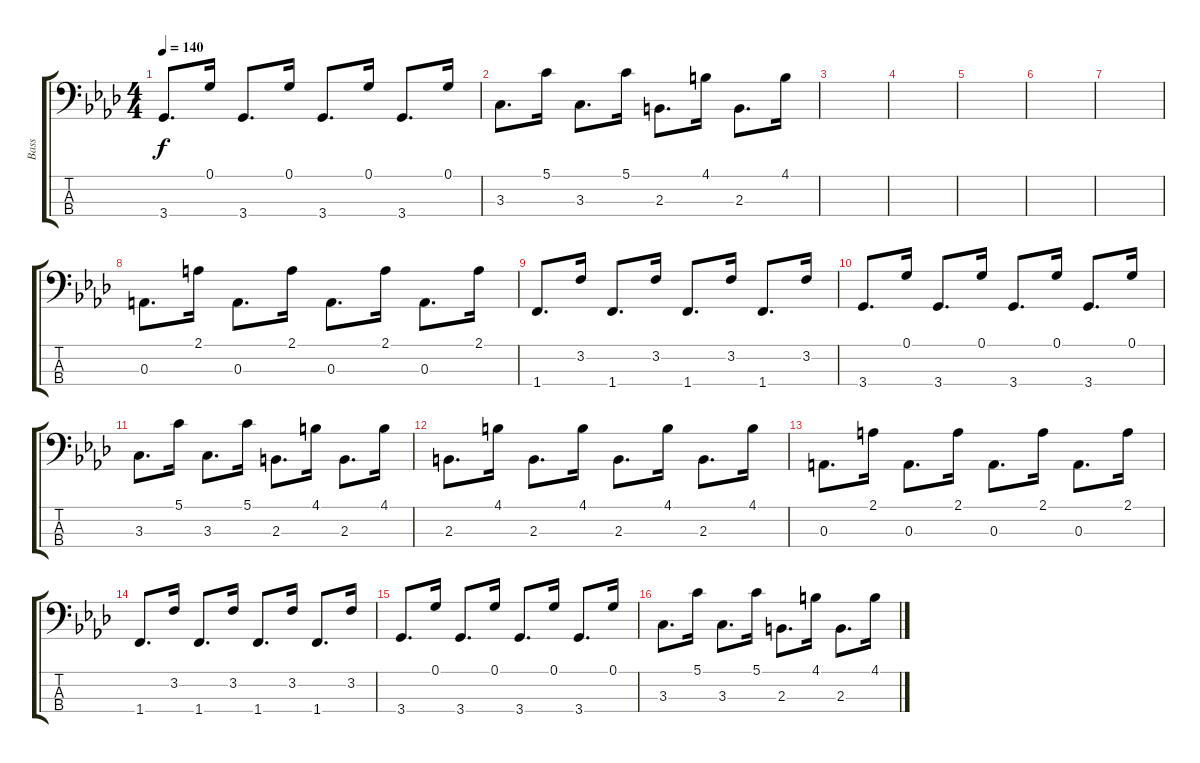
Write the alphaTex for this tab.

\track ("Bass" "Bass") {instrument electricbassfinger}
\staff {score tabs}
\tuning (G2 D2 A1 E1) {hide}
\ts (4 4)
\tempo 140
\clef f4
\ks ab
3.4.8{d dy f} 0.1.16 3.4.8{d} 0.1.16 3.4.8{d} 0.1.16 3.4.8{d} 0.1.16 |
3.3.8{d} 5.1.16 3.3.8{d} 5.1.16 2.3.8{d} 4.1.16 2.3.8{d} 4.1.16 |
|
|
|
|
|
0.3.8{d} 2.1.16 0.3.8{d} 2.1.16 0.3.8{d} 2.1.16 0.3.8{d} 2.1.16 |
1.4.8{d} 3.2.16 1.4.8{d} 3.2.16 1.4.8{d} 3.2.16 1.4.8{d} 3.2.16 |
3.4.8{d} 0.1.16 3.4.8{d} 0.1.16 3.4.8{d} 0.1.16 3.4.8{d} 0.1.16 |
3.3.8{d} 5.1.16 3.3.8{d} 5.1.16 2.3.8{d} 4.1.16 2.3.8{d} 4.1.16 |
2.3.8{d} 4.1.16 2.3.8{d} 4.1.16 2.3.8{d} 4.1.16 2.3.8{d} 4.1.16 |
0.3.8{d} 2.1.16 0.3.8{d} 2.1.16 0.3.8{d} 2.1.16 0.3.8{d} 2.1.16 |
1.4.8{d} 3.2.16 1.4.8{d} 3.2.16 1.4.8{d} 3.2.16 1.4.8{d} 3.2.16 |
3.4.8{d} 0.1.16 3.4.8{d} 0.1.16 3.4.8{d} 0.1.16 3.4.8{d} 0.1.16 |
3.3.8{d} 5.1.16 3.3.8{d} 5.1.16 2.3.8{d} 4.1.16 2.3.8{d} 4.1.16
